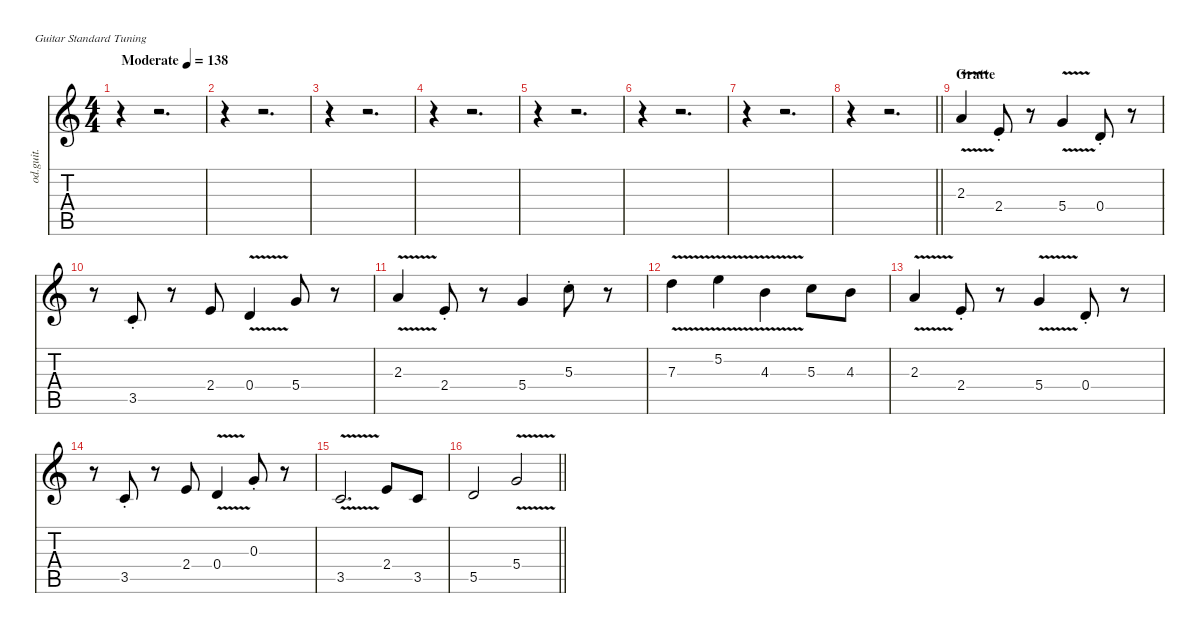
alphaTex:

\defaultSystemsLayout 4
\hideDynamics
\bracketExtendMode nobrackets
\track ("Hichem" "od.guit.") {instrument overdrivenguitar}
\staff {score tabs}
\tuning (E4 B3 G3 D3 A2 E2)
\ts (4 4)
\beaming (8 2 2 2 2)
\tempo (138 "Moderate")
\clef g2
\ks aminor
r.4{dy f instrument overdrivenguitar} r.2{d} |
r.4 r.2{d} |
r.4 r.2{d} |
r.4 r.2{d} |
r.4 r.2{d} |
r.4 r.2{d} |
r.4 r.2{d} |
\barLineRight lightlight
r.4 r.2{d} |
\section ("" "Gratte")
2.3{v}.4 2.4{st}.8 r.8 5.4{v}.4 0.4{st}.8 r.8 |
r.8 3.5{st}.8 r.8 2.4.8 0.4{v}.4 5.4.8 r.8 |
2.3{v}.4 2.4{st}.8 r.8 5.4.4 5.3{st}.8 r.8 |
7.3{v}.4 5.2{v}.4 4.3{v}.4 5.3.8 4.3.8 |
2.3{v}.4 2.4{st}.8 r.8 5.4{v}.4 0.4{st}.8 r.8 |
r.8 3.5{st}.8 r.8 2.4.8 0.4{v}.4 0.3{st}.8 r.8 |
3.5{v}.2{d} 2.4.8 3.5.8 |
\barLineRight lightlight
5.5.2 5.4{v}.2
